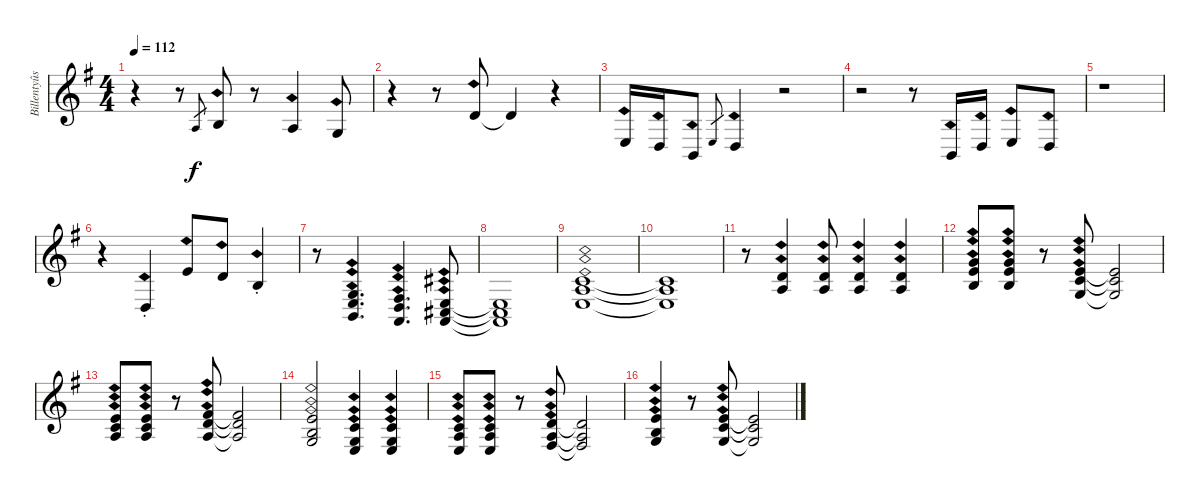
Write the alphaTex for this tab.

\track ("Billentyûs 2 (Jon Lord)" "Billentyûs") {instrument percussiveorgan}
\staff {score}
\tuning (E4 B3 G3 D3 A2 E2) {hide}
\ts (4 4)
\tempo 112
\clef g2
\ks g
r.4{dy f} r.8 2.3.8{gr} 4.3{ph 12}.8 r.8 2.3{ph 12}.4 0.3{ph 12}.8 |
r.4 r.8 3.2{ph 12}.8 3.2{t}.4 r.4 |
2.4{ph 12}.16 0.4{ph 12}.16 2.5{ph 12}.8 2.4.8{gr} 0.4{ph 12}.4 r.2 |
r.2 r.8 2.5{ph 12}.16 0.4{ph 12}.16 2.4{ph 12}.8 0.4{ph 12}.8 |
r.1 |
r.4 0.4{ph 12 st}.4 0.1{ph 12}.8 3.2{ph 12}.8 0.2{ph 12 st}.4 |
r.8 (0.3{ph 12} 2.4{ph 12} 2.5{ph 12}).4{d} (4.4{ph 12} 5.5{ph 12} 5.6{ph 12}).4{d} (2.4{ph 12} 4.5{ph 12} 5.6{ph 12}).8 |
(2.4{t} 4.5{t} 5.6{t}).1 |
(1.2{ph 12} 2.3{ph 12} 2.4{ph 12}).1 |
(1.2{t} 2.3{t} 2.4{t}).1 |
r.8 (3.2{ph 12} 2.3{ph 12}).4 (3.2{ph 12} 2.3{ph 12}).8 (3.2{ph 12} 2.3{ph 12}).4 (3.2{ph 12} 2.3{ph 12}).4 |
(3.1{ph 12} 5.2{ph 12} 4.3{ph 12}).8 (3.1{ph 12} 5.2{ph 12} 4.3{ph 12}).8 r.8 (0.1{ph 12} 1.2{ph 12} 0.3{ph 12}).8 (0.1{t} 1.2{t} 0.3{t}).2 |
(0.1{ph 12} 1.2{ph 12} 2.3{ph 12}).8 (0.1{ph 12} 1.2{ph 12} 2.3{ph 12}).8 r.8 (2.1{ph 12} 3.2{ph 12} 2.3{ph 12}).8 (2.1{t} 3.2{t} 2.3{t}).2 |
(0.1{ph 12} 0.2{ph 12} 0.3{ph 12}).2 (1.2{ph 12} 0.3{ph 12} 2.4{ph 12}).4 (1.2{ph 12} 0.3{ph 12} 2.4{ph 12}).4 |
(1.2{ph 12} 2.3{ph 12} 2.4{ph 12}).8 (1.2{ph 12} 2.3{ph 12} 2.4{ph 12}).8 r.8 (3.2{ph 12} 2.3{ph 12} 4.4{ph 12}).8 (3.2{t} 2.3{t} 4.4{t}).2 |
(0.1{ph 12} 0.2{ph 12} 0.3{ph 12}).4 r.8 (0.1{ph 12} 1.2{ph 12} 0.3{ph 12}).8 (0.1{t} 1.2{t} 0.3{t}).2
